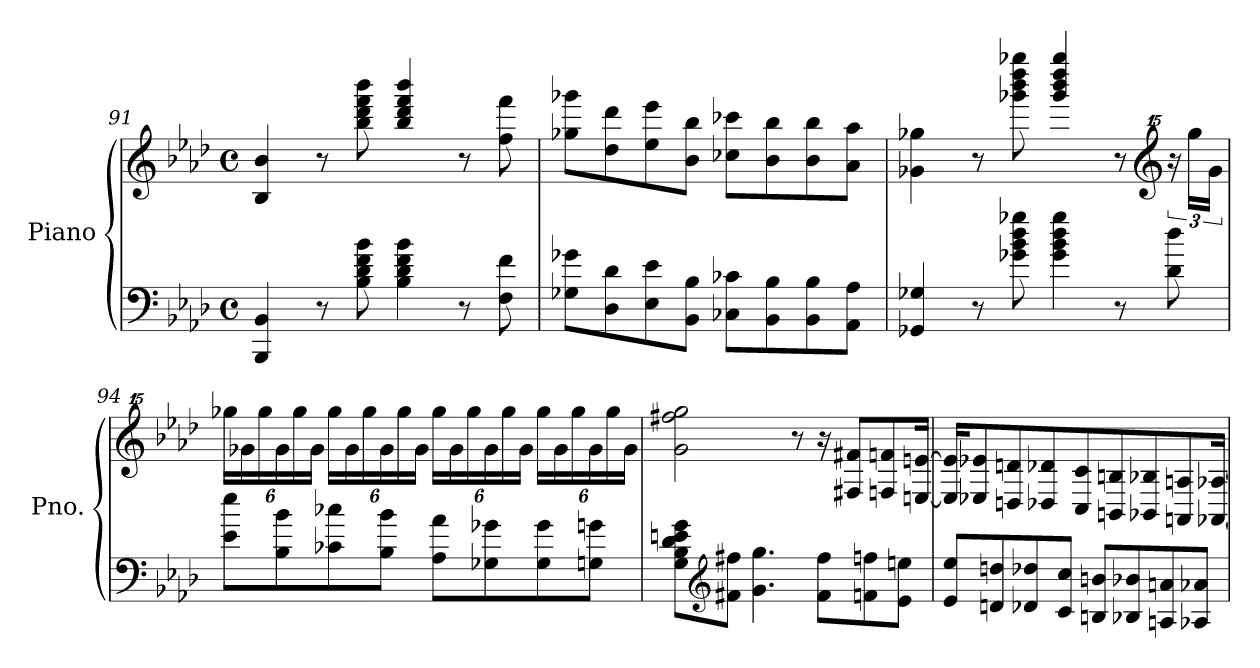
**kern	**kern
*part1	*part1
*staff2	*staff1
*I"Piano	*
*I'Pno.	*
*clefF4	*clefG2
*k[b-e-a-d-]	*k[b-e-a-d-]
*M4/4	*M4/4
*met(c)	*met(c)
=91	=91
4BBB-/ 4BB-/	4B-/ 4b-/
8r	8r
8B-\ 8d-\ 8f\ 8b-\	8bb-\ 8ddd-\ 8fff\ 8bbb-\
4B-\ 4d-\ 4f\ 4b-\	4bb-/ 4ddd-/ 4fff/ 4bbb-/
8r	8r
8F\ 8f\	8ff\ 8fff\
=92	=92
8G-X\ 8g-X\L	8gg-X\ 8ggg-X\L
8D-\ 8d-\	8dd-\ 8ddd-\
8E-\ 8e-\	8ee-\ 8eee-\
8BB-\ 8B-\J	8b-\ 8bb-\J
8C-X\ 8c-X\L	8cc-X\ 8ccc-X\L
8BB-\ 8B-\	8b-\ 8bb-\
8BB-\ 8B-\	8b-\ 8bb-\
8AA-\ 8A-\J	8a-\ 8aa-\J
!!LO:PB:g=z
=93	=93
4GG-X/ 4G-X/	4g-X\ 4gg-X\
8r	8r
8g-X\ 8b-\ 8dd-\ 8gg-X\	8ggg-X\ 8bbb-\ 8dddd-\ 8gggg-X\
4g-\ 4b-\ 4dd-\ 4gg-\	4ggg-/ 4bbb-/ 4dddd-/ 4gggg-/
8r	8r
*	*clefG^^2
8d-\ 8dd-\	24r
.	24gggg-\LL
.	24ggg-\JJ
=94	=94
*	*Xbrackettup
8e-\ 8ee-\L	24gggg-X\LL
.	24ggg-X\
.	24gggg-\
8B-\ 8b-\	24ggg-\
.	24gggg-\
.	24ggg-\JJ
8c-X\ 8cc-X\	24gggg-\LL
.	24ggg-\
.	24gggg-\
8B-\ 8b-\J	24ggg-\
.	24gggg-\
.	24ggg-\JJ
8A-\ 8a-\L	24gggg-\LL
.	24ggg-\
.	24gggg-\
8G-X\ 8g-X\	24ggg-\
.	24gggg-\
.	24ggg-\JJ
8G-\ 8g-\	24gggg-\LL
.	24ggg-\
.	24gggg-\
8Gn\ 8gn\J	24ggg-\
.	24gggg-\
.	24ggg-\JJ
=95	=95
8G\ 8B-\ 8d-\ 8en\ 8g\L	2ggg\ 2ffff#X\ 2gggg\
*clefG2	*
8f#X\ 8ff#X\J	.
4.g\ 4.gg\	.
.	8r
8f#\ 8ff#\L	16r
.	8ff#X/ 8fff#X/L
8fn\ 8ffn\	.
.	8ffn/ 8fffn/
8e\ 8een\J	.
.	[16een/ [16eeen/Jk
!!LO:LB:g=z
=96	=96
8e-/ 8ee-/L	16ee/] 16eee/]KL
.	8ee-X/ 8eee-X/
8dn/ 8ddn/	.
.	8ddn/ 8dddn/
8d-X/ 8dd-X/	.
.	8dd-X/ 8ddd-X/
8c/ 8cc/J	.
.	8cc/ 8ccc/
8Bn/ 8bn/L	.
.	8bn/ 8bbn/
8B-X/ 8b-X/	.
.	8b-X/ 8bb-X/
8An/ 8an/	.
.	8an/ 8aan/
8A-X/ 8a-X/J	.
.	[16a-X/ [16aa-X/Jk
=	=
*-	*-
